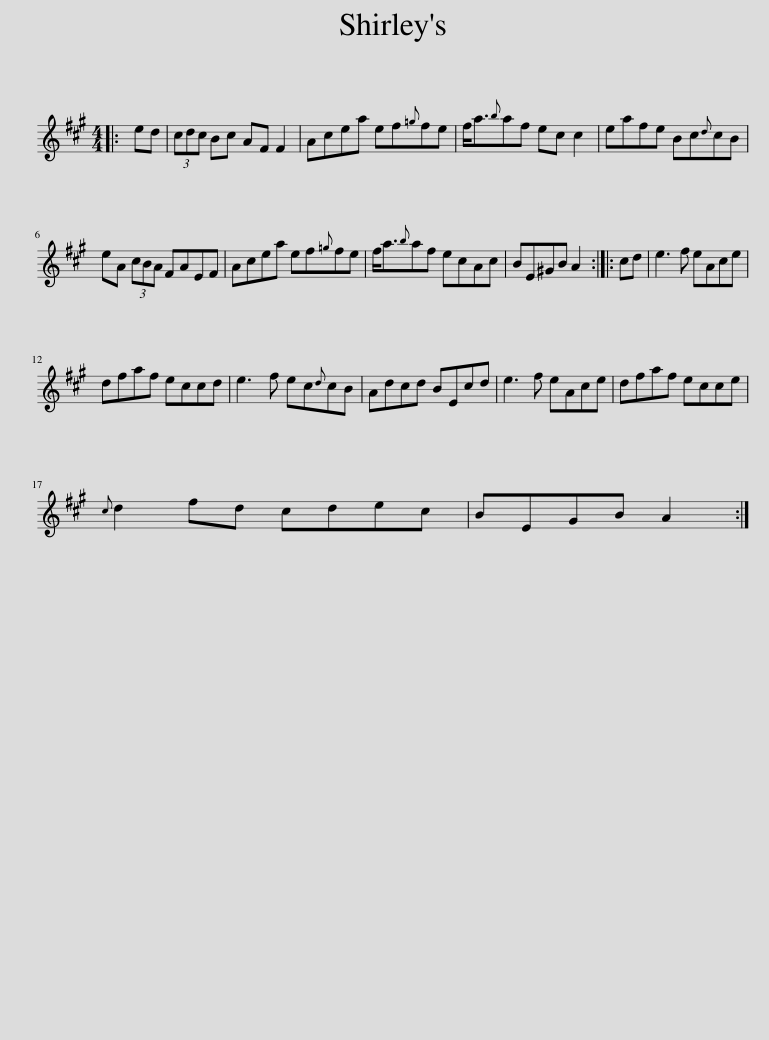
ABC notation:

X:1
L:1/8
M:4/4
I:linebreak $
K:A
V:1 treble
V:1
|: ed | (3cdc Bc AF F2 | Acea ef{=g}fe | f<a{b}af ec c2 | eafe Bc{d}cB |$ %5
 eA (3cBA FAEF | Acea ef{=g}fe | f<a{b}af ecAc | BE^GB A2 :: cd | %10
 e3 f eAce |$ dfaf eccd | e3 f ec{d}cB | Adcd BEcd | e3 f eAce | %15
 dfaf ecce |${c} d2 fd cdec | BEGB A2 :| %18
